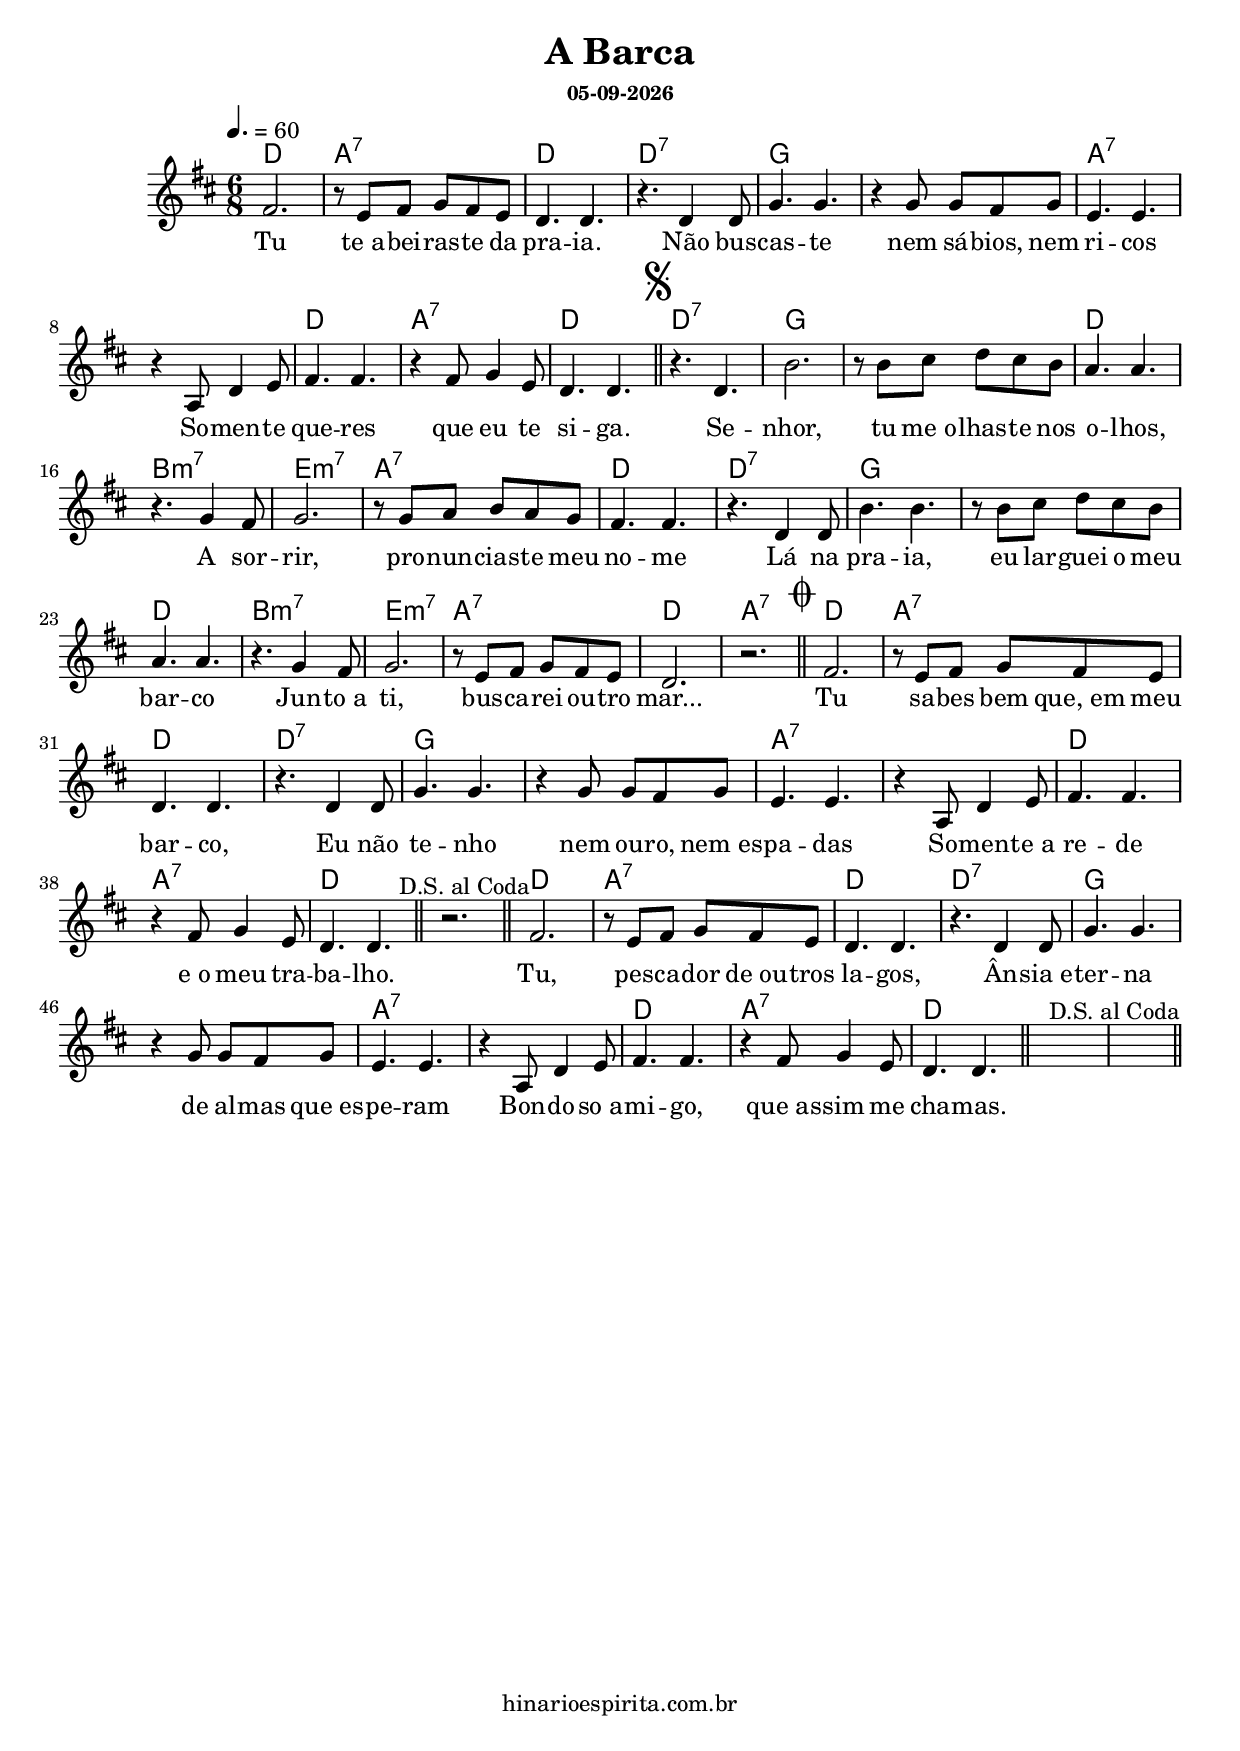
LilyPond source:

\version "2.16.0"
\pointAndClickOff

\header {
  title = "A Barca"
  subsubtitle = #(strftime "%d-%m-%Y" (localtime (current-time)))
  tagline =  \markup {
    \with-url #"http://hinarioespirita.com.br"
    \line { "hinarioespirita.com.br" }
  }
}

melodia = \relative c' {
  \key d \major
  \time 6/8
  \tempo 4. = 60
  \clef treble

  % 1
  fis2. | r8 e8 fis g fis e | d4. d | r4. d4 d8 |
  g4. g | r4 g8 g fis g | e4. e | r4 a,8 d4 e8 |
  fis4. fis | r4 fis8 g4 e8 | d4. d \bar "||" 
  \mark \markup { \musicglyph #"scripts.segno" }

  r4. d4. | b'2. | r8 b8 cis d cis b | a4. a |
  r4. g4 fis8 | g2. | r8 g8 a b a g | fis4. fis |
  r4. d4 d8 | b'4. b | r8 b8 cis d cis b | a4. a |
  r4. g4 fis8 | g2. | r8 e8 fis g fis e | d2. | r2. 
  \mark \markup { \musicglyph #"scripts.coda" }
  \bar "||"

  fis2. | r8 e8 fis g fis e | d4. d | r4. d4 d8 |
  g4. g | r4 g8 g fis g | e4. e | r4 a,8 d4 e8 |
  fis4. fis | r4 fis8 g4 e8 | d4. d \bar "||" 
  r2. \bar "||"
  s1*0^\markup { \right-align {"D.S. al Coda" }}

  fis2. | r8 e8 fis g fis e | d4. d | r4. d4 d8 |
  g4. g | r4 g8 g fis g | e4. e | r4 a,8 d4 e8 |
  fis4. fis | r4 fis8 g4 e8 | d4. d \bar "||"
  s1*1^\markup {"D.S. al Coda" }
  \bar "||"
}

letra = \lyricmode {
  Tu te_a -- bei -- ras -- te da pra -- ia.
  Não bus -- cas -- te nem sá -- bios, nem ri -- cos
  So -- men -- te que -- res  que eu te si -- ga.

  Se -- nhor, tu me_o -- lhas -- te nos o -- lhos,
  A sor -- rir,  pro -- nun -- cias -- te meu no -- me
  Lá na pra -- ia, eu lar -- guei o meu bar -- co
  Jun -- to_a ti,  bus -- ca -- rei ou -- tro mar...

  Tu sa -- bes bem que,_em meu bar -- co,
  Eu não te -- nho nem ou -- ro, nem_es -- pa -- das
  So -- men -- te_a re -- de e_o meu tra -- ba -- lho.

  Tu, pes -- ca -- dor de_ou -- tros la -- gos,
  Ân -- sia_e -- ter -- na de al -- mas que_es -- pe -- ram
  Bon -- do -- so_a -- mi -- go, que_as -- sim me cha -- mas.
}

harmonia = \chordmode {
  \set majorSevenSymbol = \markup { 7M }

  % Estrofe 1
  d2.: | a:7 | d | d:7 
  \repeat percent 2 {g} \repeat percent 2 {a:7}
  d | a:7 | d | d:7 |

  % Refrão
  \repeat percent 2 {g} | d | b:m7 |
  e:m7 | a:7 | d | d:7 |
  \repeat percent 2 {g} | d | b:m7 |
  e:m7 | a:7 | d | a:7 |
  
  % Estrofe 2
  d2.: | a:7 | d | d:7 
  \repeat percent 2 {g} \repeat percent 2 {a:7}
  d | a:7 | \repeat percent 2 {d}

  % Estrofe 3
  d2.: | a:7 | d | d:7 
  \repeat percent 2 {g} \repeat percent 2 {a:7}
  d | a:7 | d | 
}

\score {
  <<
    \new ChordNames { \harmonia }
    \new Staff <<
      \new Voice = "melodia" { \melodia }
      \lyricsto "melodia" \new Lyrics \letra
      \set Staff.midiInstrument = #"acoustic grand"
    >>
  >>
  \layout {}
  \midi {}
}
